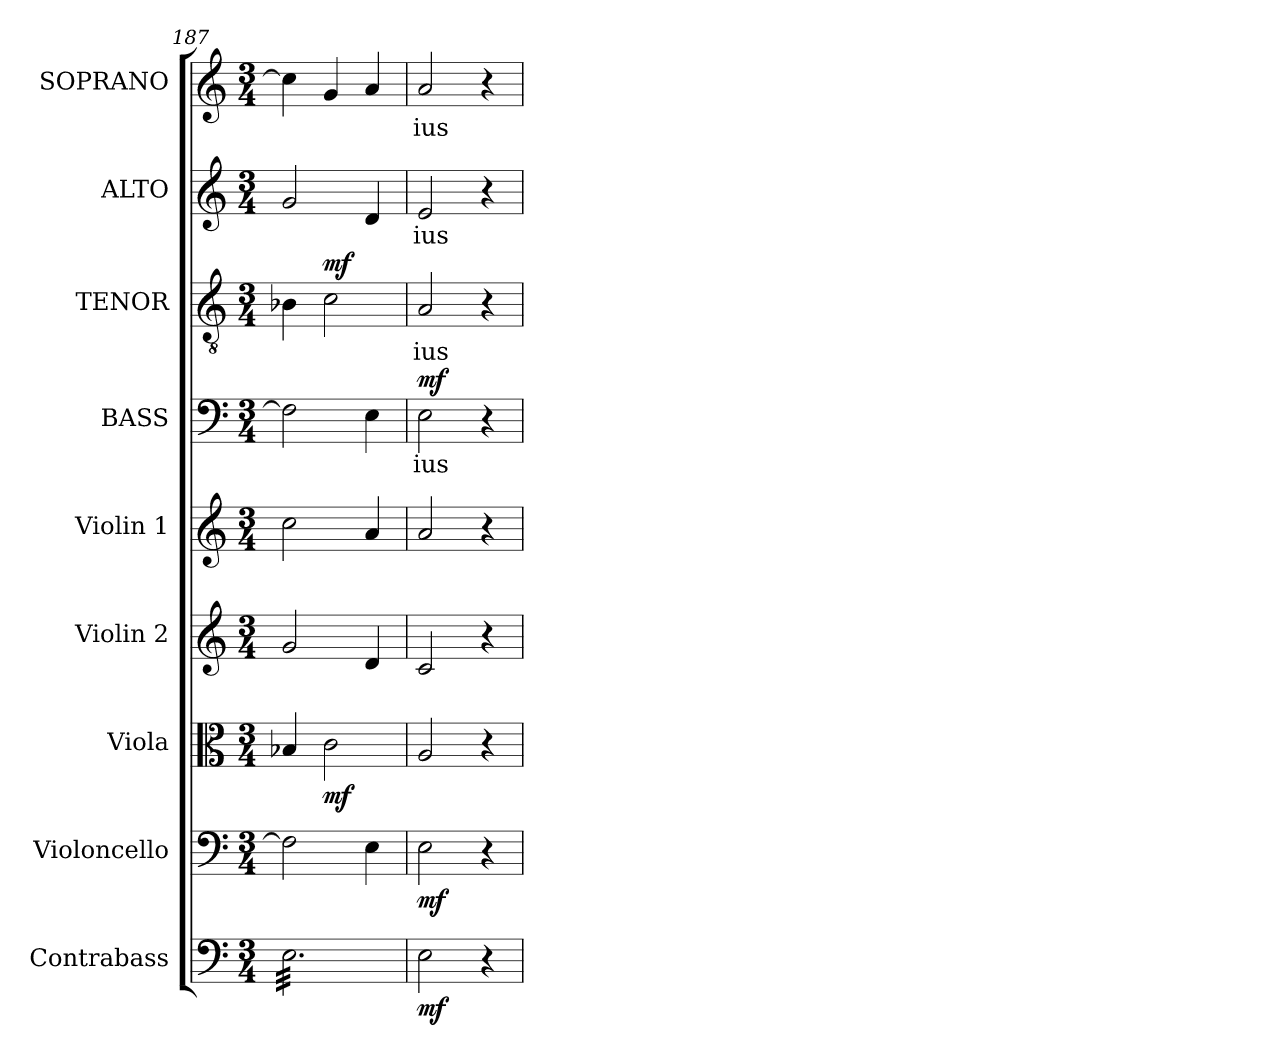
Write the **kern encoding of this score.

**kern	**dynam	**kern	**dynam	**kern	**dynam	**kern	**kern	**kern	**text	**dynam	**kern	**text	**dynam	**kern	**text	**kern	**text
*part9	*part9	*part8	*part8	*part7	*part7	*part6	*part5	*part4	*part4	*part4	*part3	*part3	*part3	*part2	*part2	*part1	*part1
*staff9	*staff9	*staff8	*staff8	*staff7	*staff7	*staff6	*staff5	*staff4	*staff4	*staff4	*staff3	*staff3	*staff3	*staff2	*staff2	*staff1	*staff1
*I"Contrabass	*	*I"Violoncello	*	*I"Viola	*	*I"Violin 2	*I"Violin 1	*I"BASS	*	*	*I"TENOR	*	*	*I"ALTO	*	*I"SOPRANO	*
*I'Cb.	*	*I'Vc.	*	*I'Vla.	*	*I'Vln. 2	*I'Vln. 1	*I'B.	*	*	*I'T.	*	*	*I'A.	*	*I'S.	*
*clefF4	*	*clefF4	*	*clefC3	*	*clefG2	*clefG2	*clefF4	*	*	*clefGv2	*	*	*clefG2	*	*clefG2	*
*ITrd7c12	*	*	*	*	*	*	*	*	*	*	*ITrd7c12	*	*	*	*	*	*
*k[]	*	*k[]	*	*k[]	*	*k[]	*k[]	*k[]	*	*	*k[]	*	*	*k[]	*	*k[]	*
*C:	*	*C:	*	*C:	*	*C:	*C:	*C:	*	*	*C:	*	*	*C:	*	*C:	*
*M3/4	*	*M3/4	*	*M3/4	*	*M3/4	*M3/4	*M3/4	*	*	*M3/4	*	*	*M3/4	*	*M3/4	*
=187	=187	=187	=187	=187	=187	=187	=187	=187	=187	=187	=187	=187	=187	=187	=187	=187	=187
*tremolo	*	*	*	*	*	*	*	*	*	*	*	*	*	*	*	*	*
32EEi\LLL	.	2Fi\]	.	4B-Xi/	.	2gi/	2cci\	2Fi\]	.	.	4BB-Xi\	.	.	2gi/	.	4cci\]	.
32EEi\	.	.	.	.	.	.	.	.	.	.	.	.	.	.	.	.	.
32EEi\	.	.	.	.	.	.	.	.	.	.	.	.	.	.	.	.	.
32EEi\	.	.	.	.	.	.	.	.	.	.	.	.	.	.	.	.	.
32EEi\	.	.	.	.	.	.	.	.	.	.	.	.	.	.	.	.	.
32EEi\	.	.	.	.	.	.	.	.	.	.	.	.	.	.	.	.	.
32EEi\	.	.	.	.	.	.	.	.	.	.	.	.	.	.	.	.	.
32EEi\	.	.	.	.	.	.	.	.	.	.	.	.	.	.	.	.	.
32EEi\	.	.	.	2ci\	mf	.	.	.	.	.	2Ci\	.	mf	.	.	4gi/	.
32EEi\	.	.	.	.	.	.	.	.	.	.	.	.	.	.	.	.	.
32EEi\	.	.	.	.	.	.	.	.	.	.	.	.	.	.	.	.	.
32EEi\	.	.	.	.	.	.	.	.	.	.	.	.	.	.	.	.	.
32EEi\	.	.	.	.	.	.	.	.	.	.	.	.	.	.	.	.	.
32EEi\	.	.	.	.	.	.	.	.	.	.	.	.	.	.	.	.	.
32EEi\	.	.	.	.	.	.	.	.	.	.	.	.	.	.	.	.	.
32EEi\	.	.	.	.	.	.	.	.	.	.	.	.	.	.	.	.	.
32EEi\	.	4Ei\	.	.	.	4di/	4ai/	4Ei\	.	.	.	.	.	4di/	.	4ai/	.
32EEi\	.	.	.	.	.	.	.	.	.	.	.	.	.	.	.	.	.
32EEi\	.	.	.	.	.	.	.	.	.	.	.	.	.	.	.	.	.
32EEi\	.	.	.	.	.	.	.	.	.	.	.	.	.	.	.	.	.
32EEi\	.	.	.	.	.	.	.	.	.	.	.	.	.	.	.	.	.
32EEi\	.	.	.	.	.	.	.	.	.	.	.	.	.	.	.	.	.
32EEi\	.	.	.	.	.	.	.	.	.	.	.	.	.	.	.	.	.
32EEi\JJJ	.	.	.	.	.	.	.	.	.	.	.	.	.	.	.	.	.
*Xtremolo	*	*	*	*	*	*	*	*	*	*	*	*	*	*	*	*	*
=188	=188	=188	=188	=188	=188	=188	=188	=188	=188	=188	=188	=188	=188	=188	=188	=188	=188
!	!	!	!	!	!	!	!	!	!LO:LY:b:color=#000000	!	!	!	!	!	!	!	!
!	!	!	!	!	!	!	!	!	!	!	!	!LO:LY:b:color=#000000	!	!	!	!	!
!	!	!	!	!	!	!	!	!	!	!	!	!	!	!	!LO:LY:b:color=#000000	!	!
!	!	!	!	!	!	!	!	!	!	!	!	!	!	!	!	!	!LO:LY:b:color=#000000
2EEi\	mf	2Ei\	mf	2Ai/	.	2ci/	2ai/	2Ei\	-ius	mf	2AAi/	-ius	.	2ei/	-ius	2ai/	-ius
4r	.	4r	.	4r	.	4r	4r	4r	.	.	4r	.	.	4r	.	4r	.
=	=	=	=	=	=	=	=	=	=	=	=	=	=	=	=	=	=
*-	*-	*-	*-	*-	*-	*-	*-	*-	*-	*-	*-	*-	*-	*-	*-	*-	*-
